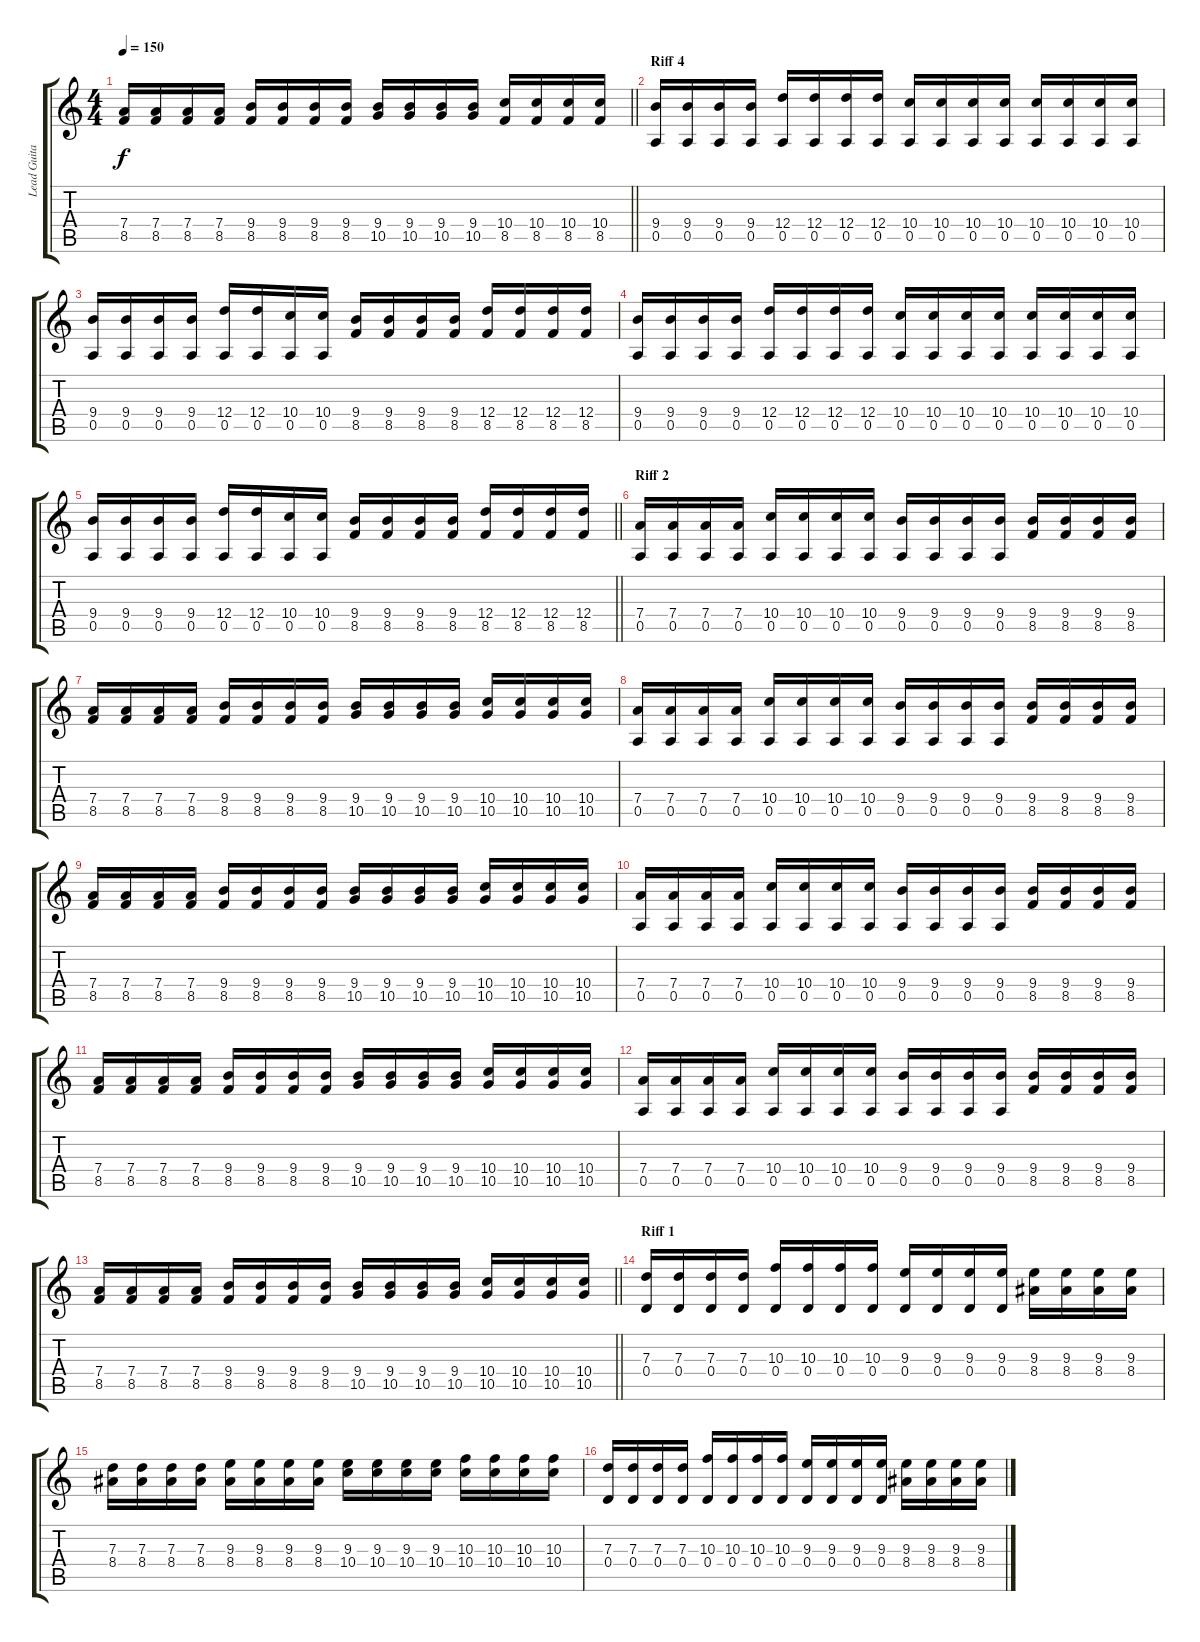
\track ("Lead Guitar" "Lead Guita") {instrument overdrivenguitar}
\staff {score tabs}
\tuning (E4 B3 G3 D3 A2 E2) {hide}
\ts (4 4)
\tempo 150
\clef g2
\barLineRight lightlight
\ks c
(7.4 8.5).16{dy f} (7.4 8.5).16 (7.4 8.5).16 (7.4 8.5).16 (9.4 8.5).16 (9.4 8.5).16 (9.4 8.5).16 (9.4 8.5).16 (9.4 10.5).16 (9.4 10.5).16 (9.4 10.5).16 (9.4 10.5).16 (10.4 8.5).16 (10.4 8.5).16 (10.4 8.5).16 (10.4 8.5).16 |
\section ("" "Riff 4")
(9.4 0.5).16 (9.4 0.5).16 (9.4 0.5).16 (9.4 0.5).16 (12.4 0.5).16 (12.4 0.5).16 (12.4 0.5).16 (12.4 0.5).16 (10.4 0.5).16 (10.4 0.5).16 (10.4 0.5).16 (10.4 0.5).16 (10.4 0.5).16 (10.4 0.5).16 (10.4 0.5).16 (10.4 0.5).16 |
(9.4 0.5).16 (9.4 0.5).16 (9.4 0.5).16 (9.4 0.5).16 (12.4 0.5).16 (12.4 0.5).16 (10.4 0.5).16 (10.4 0.5).16 (9.4 8.5).16 (9.4 8.5).16 (9.4 8.5).16 (9.4 8.5).16 (12.4 8.5).16 (12.4 8.5).16 (12.4 8.5).16 (12.4 8.5).16 |
(9.4 0.5).16 (9.4 0.5).16 (9.4 0.5).16 (9.4 0.5).16 (12.4 0.5).16 (12.4 0.5).16 (12.4 0.5).16 (12.4 0.5).16 (10.4 0.5).16 (10.4 0.5).16 (10.4 0.5).16 (10.4 0.5).16 (10.4 0.5).16 (10.4 0.5).16 (10.4 0.5).16 (10.4 0.5).16 |
\barLineRight lightlight
(9.4 0.5).16 (9.4 0.5).16 (9.4 0.5).16 (9.4 0.5).16 (12.4 0.5).16 (12.4 0.5).16 (10.4 0.5).16 (10.4 0.5).16 (9.4 8.5).16 (9.4 8.5).16 (9.4 8.5).16 (9.4 8.5).16 (12.4 8.5).16 (12.4 8.5).16 (12.4 8.5).16 (12.4 8.5).16 |
\section ("" "Riff 2")
(7.4 0.5).16 (7.4 0.5).16 (7.4 0.5).16 (7.4 0.5).16 (10.4 0.5).16 (10.4 0.5).16 (10.4 0.5).16 (10.4 0.5).16 (9.4 0.5).16 (9.4 0.5).16 (9.4 0.5).16 (9.4 0.5).16 (9.4 8.5).16 (9.4 8.5).16 (9.4 8.5).16 (9.4 8.5).16 |
(7.4 8.5).16 (7.4 8.5).16 (7.4 8.5).16 (7.4 8.5).16 (9.4 8.5).16 (9.4 8.5).16 (9.4 8.5).16 (9.4 8.5).16 (9.4 10.5).16 (9.4 10.5).16 (9.4 10.5).16 (9.4 10.5).16 (10.4 10.5).16 (10.4 10.5).16 (10.4 10.5).16 (10.4 10.5).16 |
(7.4 0.5).16 (7.4 0.5).16 (7.4 0.5).16 (7.4 0.5).16 (10.4 0.5).16 (10.4 0.5).16 (10.4 0.5).16 (10.4 0.5).16 (9.4 0.5).16 (9.4 0.5).16 (9.4 0.5).16 (9.4 0.5).16 (9.4 8.5).16 (9.4 8.5).16 (9.4 8.5).16 (9.4 8.5).16 |
(7.4 8.5).16 (7.4 8.5).16 (7.4 8.5).16 (7.4 8.5).16 (9.4 8.5).16 (9.4 8.5).16 (9.4 8.5).16 (9.4 8.5).16 (9.4 10.5).16 (9.4 10.5).16 (9.4 10.5).16 (9.4 10.5).16 (10.4 10.5).16 (10.4 10.5).16 (10.4 10.5).16 (10.4 10.5).16 |
(7.4 0.5).16 (7.4 0.5).16 (7.4 0.5).16 (7.4 0.5).16 (10.4 0.5).16 (10.4 0.5).16 (10.4 0.5).16 (10.4 0.5).16 (9.4 0.5).16 (9.4 0.5).16 (9.4 0.5).16 (9.4 0.5).16 (9.4 8.5).16 (9.4 8.5).16 (9.4 8.5).16 (9.4 8.5).16 |
(7.4 8.5).16 (7.4 8.5).16 (7.4 8.5).16 (7.4 8.5).16 (9.4 8.5).16 (9.4 8.5).16 (9.4 8.5).16 (9.4 8.5).16 (9.4 10.5).16 (9.4 10.5).16 (9.4 10.5).16 (9.4 10.5).16 (10.4 10.5).16 (10.4 10.5).16 (10.4 10.5).16 (10.4 10.5).16 |
(7.4 0.5).16 (7.4 0.5).16 (7.4 0.5).16 (7.4 0.5).16 (10.4 0.5).16 (10.4 0.5).16 (10.4 0.5).16 (10.4 0.5).16 (9.4 0.5).16 (9.4 0.5).16 (9.4 0.5).16 (9.4 0.5).16 (9.4 8.5).16 (9.4 8.5).16 (9.4 8.5).16 (9.4 8.5).16 |
\barLineRight lightlight
(7.4 8.5).16 (7.4 8.5).16 (7.4 8.5).16 (7.4 8.5).16 (9.4 8.5).16 (9.4 8.5).16 (9.4 8.5).16 (9.4 8.5).16 (9.4 10.5).16 (9.4 10.5).16 (9.4 10.5).16 (9.4 10.5).16 (10.4 10.5).16 (10.4 10.5).16 (10.4 10.5).16 (10.4 10.5).16 |
\section ("" "Riff 1")
(7.3 0.4).16 (7.3 0.4).16 (7.3 0.4).16 (7.3 0.4).16 (10.3 0.4).16 (10.3 0.4).16 (10.3 0.4).16 (10.3 0.4).16 (9.3 0.4).16 (9.3 0.4).16 (9.3 0.4).16 (9.3 0.4).16 (9.3 8.4).16 (9.3 8.4).16 (9.3 8.4).16 (9.3 8.4).16 |
(7.3 8.4).16 (7.3 8.4).16 (7.3 8.4).16 (7.3 8.4).16 (9.3 8.4).16 (9.3 8.4).16 (9.3 8.4).16 (9.3 8.4).16 (9.3 10.4).16 (9.3 10.4).16 (9.3 10.4).16 (9.3 10.4).16 (10.3 10.4).16 (10.3 10.4).16 (10.3 10.4).16 (10.3 10.4).16 |
(7.3 0.4).16 (7.3 0.4).16 (7.3 0.4).16 (7.3 0.4).16 (10.3 0.4).16 (10.3 0.4).16 (10.3 0.4).16 (10.3 0.4).16 (9.3 0.4).16 (9.3 0.4).16 (9.3 0.4).16 (9.3 0.4).16 (9.3 8.4).16 (9.3 8.4).16 (9.3 8.4).16 (9.3 8.4).16
